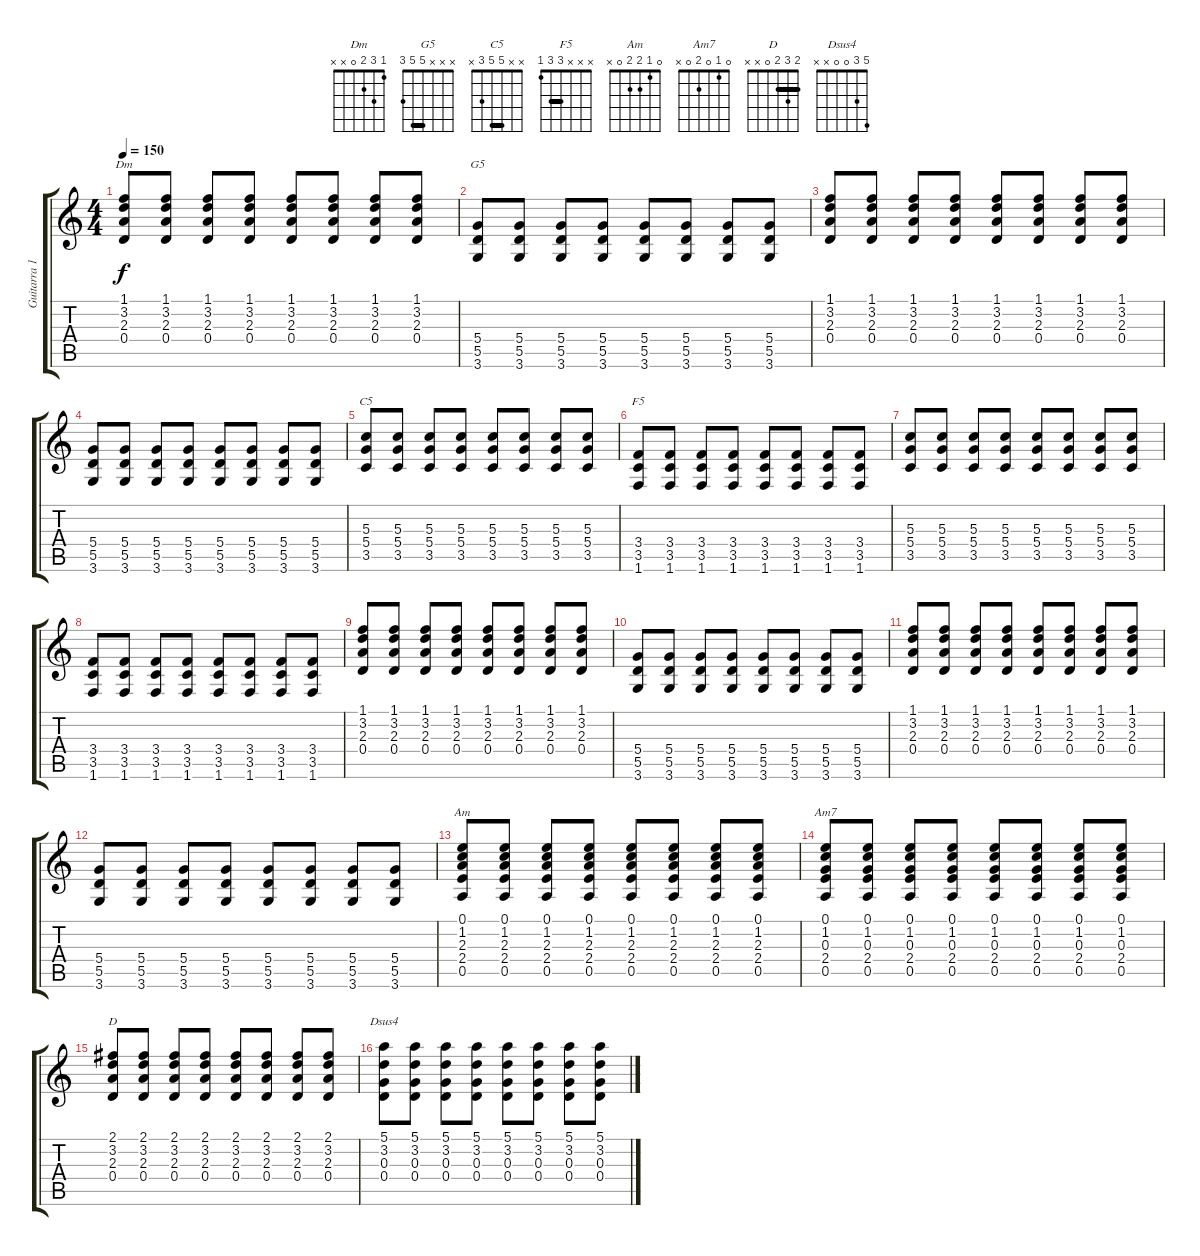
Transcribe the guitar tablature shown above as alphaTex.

\track ("Guitarra 1" "Guitarra 1") {instrument overdrivenguitar}
\staff {score tabs}
\tuning (E4 B3 G3 D3 A2 E2) {hide}
\chord ("Dm" 1 3 2 0 x x)
\chord ("G5" x x x 5 5 3) {barre 5}
\chord ("C5" x x 5 5 3 x) {barre 5}
\chord ("F5" x x x 3 3 1) {barre 3}
\chord ("Am" 0 1 2 2 0 x)
\chord ("Am7" 0 1 0 2 0 x)
\chord ("D" 2 3 2 0 x x) {barre 2}
\chord ("Dsus4" 5 3 0 0 x x)
\ts (4 4)
\tempo 150
\clef g2
\ks c
(1.1 3.2 2.3 0.4).8{ch "Dm" dy f} (1.1 3.2 2.3 0.4).8 (1.1 3.2 2.3 0.4).8 (1.1 3.2 2.3 0.4).8 (1.1 3.2 2.3 0.4).8 (1.1 3.2 2.3 0.4).8 (1.1 3.2 2.3 0.4).8 (1.1 3.2 2.3 0.4).8 |
(5.4 5.5 3.6).8{ch "G5"} (5.4 5.5 3.6).8 (5.4 5.5 3.6).8 (5.4 5.5 3.6).8 (5.4 5.5 3.6).8 (5.4 5.5 3.6).8 (5.4 5.5 3.6).8 (5.4 5.5 3.6).8 |
(1.1 3.2 2.3 0.4).8 (1.1 3.2 2.3 0.4).8 (1.1 3.2 2.3 0.4).8 (1.1 3.2 2.3 0.4).8 (1.1 3.2 2.3 0.4).8 (1.1 3.2 2.3 0.4).8 (1.1 3.2 2.3 0.4).8 (1.1 3.2 2.3 0.4).8 |
(5.4 5.5 3.6).8 (5.4 5.5 3.6).8 (5.4 5.5 3.6).8 (5.4 5.5 3.6).8 (5.4 5.5 3.6).8 (5.4 5.5 3.6).8 (5.4 5.5 3.6).8 (5.4 5.5 3.6).8 |
(5.3 5.4 3.5).8{ch "C5"} (5.3 5.4 3.5).8 (5.3 5.4 3.5).8 (5.3 5.4 3.5).8 (5.3 5.4 3.5).8 (5.3 5.4 3.5).8 (5.3 5.4 3.5).8 (5.3 5.4 3.5).8 |
(3.4 3.5 1.6).8{ch "F5"} (3.4 3.5 1.6).8 (3.4 3.5 1.6).8 (3.4 3.5 1.6).8 (3.4 3.5 1.6).8 (3.4 3.5 1.6).8 (3.4 3.5 1.6).8 (3.4 3.5 1.6).8 |
(5.3 5.4 3.5).8 (5.3 5.4 3.5).8 (5.3 5.4 3.5).8 (5.3 5.4 3.5).8 (5.3 5.4 3.5).8 (5.3 5.4 3.5).8 (5.3 5.4 3.5).8 (5.3 5.4 3.5).8 |
(3.4 3.5 1.6).8 (3.4 3.5 1.6).8 (3.4 3.5 1.6).8 (3.4 3.5 1.6).8 (3.4 3.5 1.6).8 (3.4 3.5 1.6).8 (3.4 3.5 1.6).8 (3.4 3.5 1.6).8 |
(1.1 3.2 2.3 0.4).8 (1.1 3.2 2.3 0.4).8 (1.1 3.2 2.3 0.4).8 (1.1 3.2 2.3 0.4).8 (1.1 3.2 2.3 0.4).8 (1.1 3.2 2.3 0.4).8 (1.1 3.2 2.3 0.4).8 (1.1 3.2 2.3 0.4).8 |
(5.4 5.5 3.6).8 (5.4 5.5 3.6).8 (5.4 5.5 3.6).8 (5.4 5.5 3.6).8 (5.4 5.5 3.6).8 (5.4 5.5 3.6).8 (5.4 5.5 3.6).8 (5.4 5.5 3.6).8 |
(1.1 3.2 2.3 0.4).8 (1.1 3.2 2.3 0.4).8 (1.1 3.2 2.3 0.4).8 (1.1 3.2 2.3 0.4).8 (1.1 3.2 2.3 0.4).8 (1.1 3.2 2.3 0.4).8 (1.1 3.2 2.3 0.4).8 (1.1 3.2 2.3 0.4).8 |
(5.4 5.5 3.6).8 (5.4 5.5 3.6).8 (5.4 5.5 3.6).8 (5.4 5.5 3.6).8 (5.4 5.5 3.6).8 (5.4 5.5 3.6).8 (5.4 5.5 3.6).8 (5.4 5.5 3.6).8 |
(0.1 1.2 2.3 2.4 0.5).8{ch "Am"} (0.1 1.2 2.3 2.4 0.5).8 (0.1 1.2 2.3 2.4 0.5).8 (0.1 1.2 2.3 2.4 0.5).8 (0.1 1.2 2.3 2.4 0.5).8 (0.1 1.2 2.3 2.4 0.5).8 (0.1 1.2 2.3 2.4 0.5).8 (0.1 1.2 2.3 2.4 0.5).8 |
(0.1 1.2 0.3 2.4 0.5).8{ch "Am7"} (0.1 1.2 0.3 2.4 0.5).8 (0.1 1.2 0.3 2.4 0.5).8 (0.1 1.2 0.3 2.4 0.5).8 (0.1 1.2 0.3 2.4 0.5).8 (0.1 1.2 0.3 2.4 0.5).8 (0.1 1.2 0.3 2.4 0.5).8 (0.1 1.2 0.3 2.4 0.5).8 |
(2.1 3.2 2.3 0.4).8{ch "D"} (2.1 3.2 2.3 0.4).8 (2.1 3.2 2.3 0.4).8 (2.1 3.2 2.3 0.4).8 (2.1 3.2 2.3 0.4).8 (2.1 3.2 2.3 0.4).8 (2.1 3.2 2.3 0.4).8 (2.1 3.2 2.3 0.4).8 |
(5.1 3.2 0.3 0.4).8{ch "Dsus4"} (5.1 3.2 0.3 0.4).8 (5.1 3.2 0.3 0.4).8 (5.1 3.2 0.3 0.4).8 (5.1 3.2 0.3 0.4).8 (5.1 3.2 0.3 0.4).8 (5.1 3.2 0.3 0.4).8 (5.1 3.2 0.3 0.4).8
